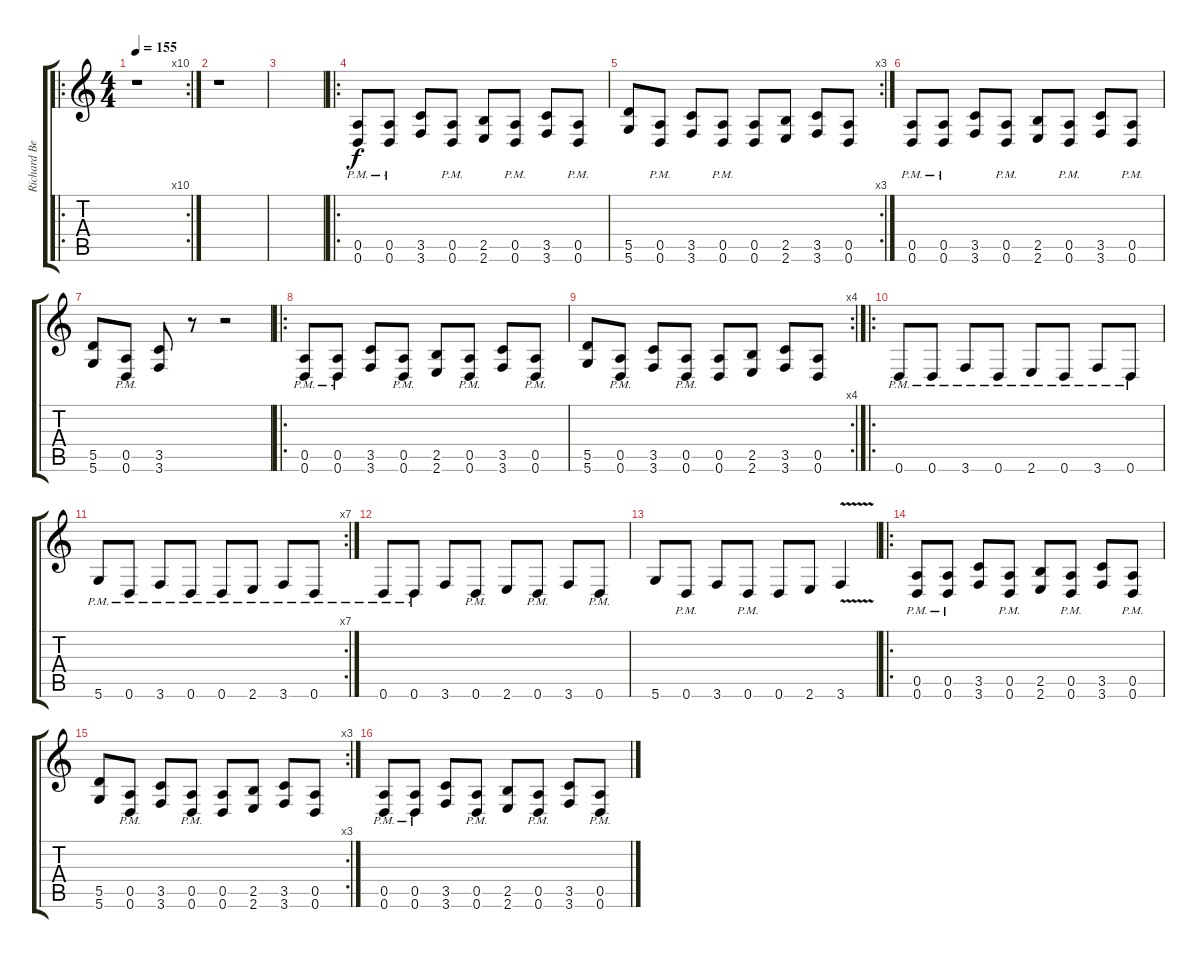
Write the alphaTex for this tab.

\track ("Richard Bernstein" "Richard Be") {instrument distortionguitar}
\staff {score tabs}
\tuning (E4 B3 G3 D3 A2 D2) {hide}
\ro
\rc 10
\ts (4 4)
\tempo 155
\clef g2
\ks c
r.1{dy f instrument distortionguitar} |
r.1 |
|
\ro
(0.5{pm} 0.6{pm}).8 (0.5{pm} 0.6{pm}).8 (3.5 3.6).8 (0.5{pm} 0.6{pm}).8 (2.5 2.6).8 (0.5{pm} 0.6{pm}).8 (3.5 3.6).8 (0.5{pm} 0.6{pm}).8 |
\rc 3
(5.5 5.6).8 (0.5{pm} 0.6{pm}).8 (3.5 3.6).8 (0.5{pm} 0.6{pm}).8 (0.5 0.6).8 (2.5 2.6).8 (3.5 3.6).8 (0.5 0.6).8 |
(0.5{pm} 0.6{pm}).8 (0.5{pm} 0.6{pm}).8 (3.5 3.6).8 (0.5{pm} 0.6{pm}).8 (2.5 2.6).8 (0.5{pm} 0.6{pm}).8 (3.5 3.6).8 (0.5{pm} 0.6{pm}).8 |
(5.5 5.6).8 (0.5{pm} 0.6{pm}).8 (3.5 3.6).8 r.8 r.2 |
\ro
(0.5{pm} 0.6{pm}).8 (0.5{pm} 0.6{pm}).8 (3.5 3.6).8 (0.5{pm} 0.6{pm}).8 (2.5 2.6).8 (0.5{pm} 0.6{pm}).8 (3.5 3.6).8 (0.5{pm} 0.6{pm}).8 |
\rc 4
(5.5 5.6).8 (0.5{pm} 0.6{pm}).8 (3.5 3.6).8 (0.5{pm} 0.6{pm}).8 (0.5 0.6).8 (2.5 2.6).8 (3.5 3.6).8 (0.5 0.6).8 |
\ro
0.6{pm}.8 0.6{pm}.8 3.6{pm}.8 0.6{pm}.8 2.6{pm}.8 0.6{pm}.8 3.6{pm}.8 0.6{pm}.8 |
\rc 7
5.6{pm}.8 0.6{pm}.8 3.6{pm}.8 0.6{pm}.8 0.6{pm}.8 2.6{pm}.8 3.6{pm}.8 0.6{pm}.8 |
0.6{pm}.8 0.6{pm}.8 3.6.8 0.6{pm}.8 2.6.8 0.6{pm}.8 3.6.8 0.6{pm}.8 |
5.6.8 0.6{pm}.8 3.6.8 0.6{pm}.8 0.6.8 2.6.8 3.6{v}.4 |
\ro
(0.5{pm} 0.6{pm}).8 (0.5{pm} 0.6{pm}).8 (3.5 3.6).8 (0.5{pm} 0.6{pm}).8 (2.5 2.6).8 (0.5{pm} 0.6{pm}).8 (3.5 3.6).8 (0.5{pm} 0.6{pm}).8 |
\rc 3
(5.5 5.6).8 (0.5{pm} 0.6{pm}).8 (3.5 3.6).8 (0.5{pm} 0.6{pm}).8 (0.5 0.6).8 (2.5 2.6).8 (3.5 3.6).8 (0.5 0.6).8 |
(0.5{pm} 0.6{pm}).8 (0.5{pm} 0.6{pm}).8 (3.5 3.6).8 (0.5{pm} 0.6{pm}).8 (2.5 2.6).8 (0.5{pm} 0.6{pm}).8 (3.5 3.6).8 (0.5{pm} 0.6{pm}).8
